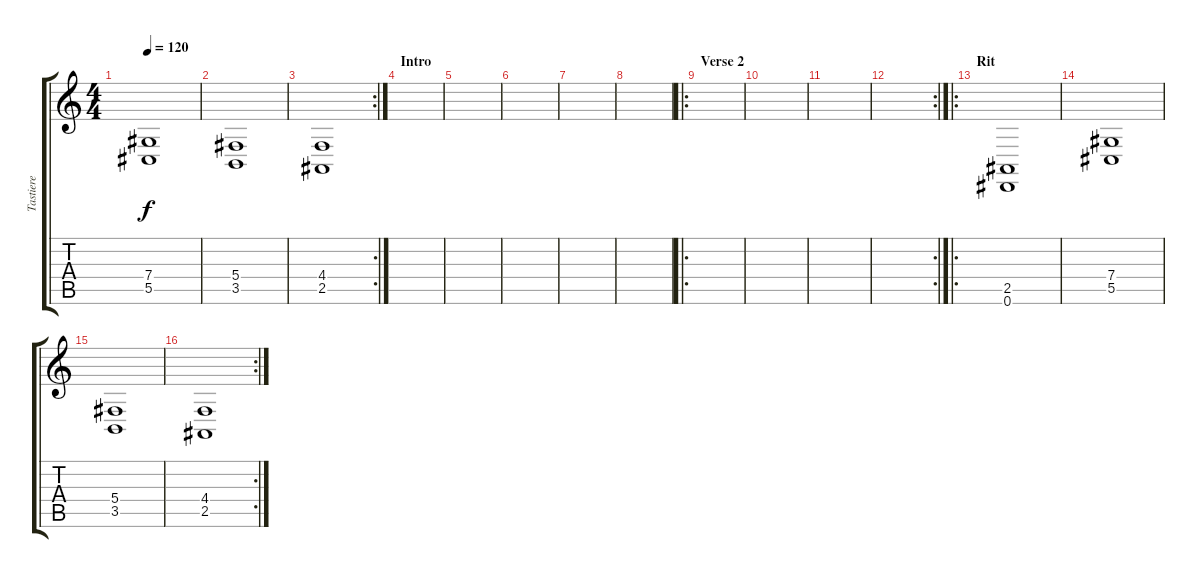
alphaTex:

\track ("Tastiere" "Tastiere") {instrument choiraahs}
\staff {score tabs}
\tuning (Eb4 Bb3 Gb3 Db3 Ab2 Eb2) {hide}
\ts (4 4)
\tempo 120
\clef g2
\ks c
(7.4 5.5).1{dy f} |
(5.4 3.5).1 |
\rc 2
(4.4 2.5).1 |
\section ("" "Intro")
|
|
|
|
|
\ro
\section ("" "Verse 2")
|
|
|
\rc 2
|
\ro
\section ("" "Rit")
(2.5 0.6).1 |
(7.4 5.5).1 |
(5.4 3.5).1 |
\rc 2
(4.4 2.5).1
